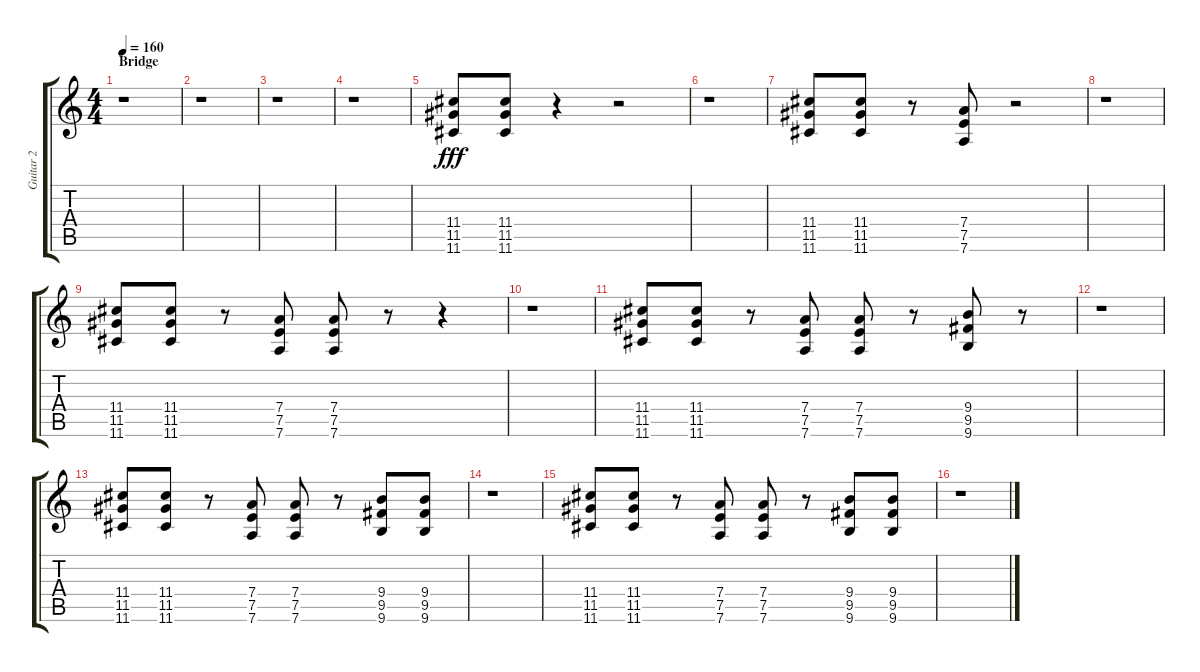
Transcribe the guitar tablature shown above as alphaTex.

\track ("Guitar 2" "Guitar 2") {instrument overdrivenguitar}
\staff {score tabs}
\tuning (E4 B3 G3 D3 A2 D2) {hide}
\ts (4 4)
\section ("" "Bridge")
\tempo 160
\clef g2
\ks c
r.1{dy f} |
r.1 |
r.1 |
r.1 |
(11.4 11.5 11.6).8{dy fff} (11.4 11.5 11.6).8 r.4 r.2 |
r.1 |
(11.4 11.5 11.6).8 (11.4 11.5 11.6).8 r.8 (7.4 7.5 7.6).8 r.2 |
r.1 |
(11.4 11.5 11.6).8 (11.4 11.5 11.6).8 r.8 (7.4 7.5 7.6).8 (7.4 7.5 7.6).8 r.8 r.4 |
r.1 |
(11.4 11.5 11.6).8 (11.4 11.5 11.6).8 r.8 (7.4 7.5 7.6).8 (7.4 7.5 7.6).8 r.8 (9.4 9.5 9.6).8 r.8 |
r.1 |
(11.4 11.5 11.6).8 (11.4 11.5 11.6).8 r.8 (7.4 7.5 7.6).8 (7.4 7.5 7.6).8 r.8 (9.4 9.5 9.6).8 (9.4 9.5 9.6).8 |
r.1 |
(11.4 11.5 11.6).8 (11.4 11.5 11.6).8 r.8 (7.4 7.5 7.6).8 (7.4 7.5 7.6).8 r.8 (9.4 9.5 9.6).8 (9.4 9.5 9.6).8 |
r.1
